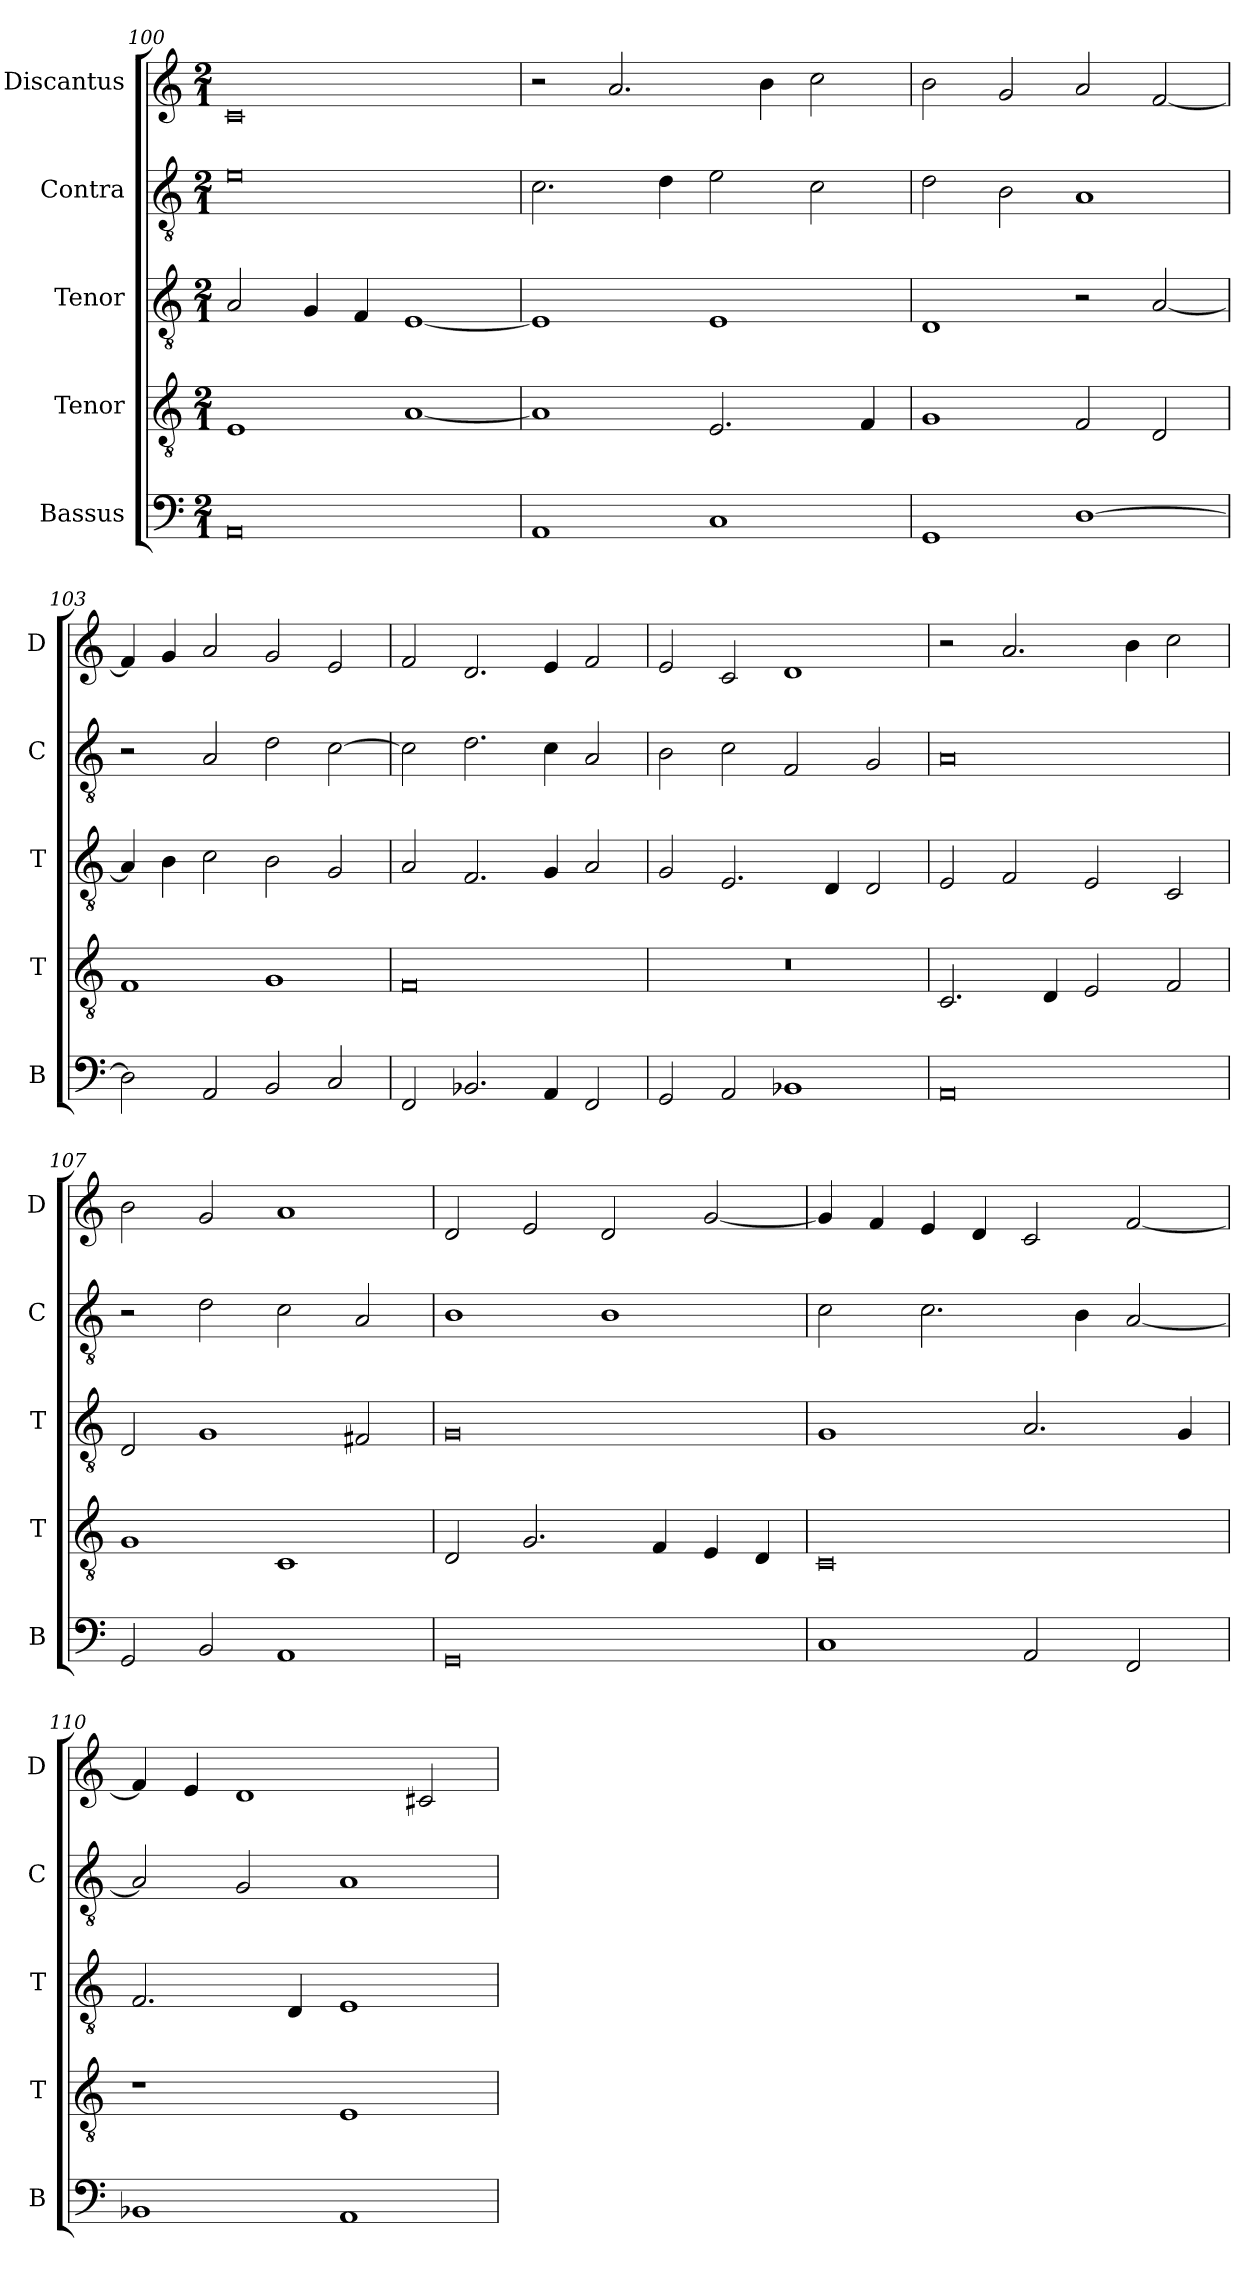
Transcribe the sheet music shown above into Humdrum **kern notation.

**kern	**kern	**kern	**kern	**kern
*part5	*part4	*part3	*part2	*part1
*staff5	*staff4	*staff3	*staff2	*staff1
*I"Bassus	*I"Tenor	*I"Tenor	*I"Contra	*I"Discantus
*I'B	*I'T	*I'T	*I'C	*I'D
*clefF4	*clefGv2	*clefGv2	*clefGv2	*clefG2
*k[]	*k[]	*k[]	*k[]	*k[]
*M2/1	*M2/1	*M2/1	*M2/1	*M2/1
=100	=100	=100	=100	=100
0AA	1E	2A/	0e	0c
.	.	4G/	.	.
.	.	4F/	.	.
.	[1A	[1E	.	.
=101	=101	=101	=101	=101
1AA	1A]	1E]	2.c\	2r
.	.	.	.	2.a/
.	.	.	4d\	.
1C	2.E/	1E	2e\	.
.	.	.	.	4b\
.	.	.	2c\	2cc\
.	4F/	.	.	.
=102	=102	=102	=102	=102
1GG	1G	1D	2d\	2b\
.	.	.	2B\	2g/
[1D	2F/	2r	1A	2a/
.	2D/	[2A/	.	[2f/
=103	=103	=103	=103	=103
2D\]	1F	4A/]	2r	4f/]
.	.	4B\	.	4g/
2AA/	.	2c\	2A/	2a/
2BB/	1G	2B\	2d\	2g/
2C/	.	2G/	[2c\	2e/
=104	=104	=104	=104	=104
2FF/	0F	2A/	2c\]	2f/
2.BB-X/	.	2.F/	2.d\	2.d/
4AA/	.	4G/	4c\	4e/
2FF/	.	2A/	2A/	2f/
=105	=105	=105	=105	=105
2GG/	0r	2G/	2B\	2e/
2AA/	.	2.E/	2c\	2c/
1BB-X	.	.	2F/	1d
.	.	4D/	.	.
.	.	2D/	2G/	.
=106	=106	=106	=106	=106
0AA	2.C/	2E/	0A	2r
.	.	2F/	.	2.a/
.	4D/	.	.	.
.	2E/	2E/	.	.
.	.	.	.	4b\
.	2F/	2C/	.	2cc\
=107	=107	=107	=107	=107
2GG/	1G	2D/	2r	2b\
2BB/	.	1G	2d\	2g/
1AA	1C	.	2c\	1a
.	.	2F#X/	2A/	.
=108	=108	=108	=108	=108
0GG	2D/	0G	1B	2d/
.	2.G/	.	.	2e/
.	.	.	1B	2d/
.	4F/	.	.	.
.	4E/	.	.	[2g/
.	4D/	.	.	.
=109	=109	=109	=109	=109
1C	0C	1G	2c\	4g/]
.	.	.	.	4f/
.	.	.	2.c\	4e/
.	.	.	.	4d/
2AA/	.	2.A/	.	2c/
.	.	.	4B\	.
2FF/	.	.	[2A/	[2f/
.	.	4G/	.	.
=110	=110	=110	=110	=110
1BB-X	1r	2.F/	2A/]	4f/]
.	.	.	.	4e/
.	.	.	2G/	1d
.	.	4D/	.	.
1AA	1E	1E	1A	.
.	.	.	.	2c#X/
=	=	=	=	=
*-	*-	*-	*-	*-
